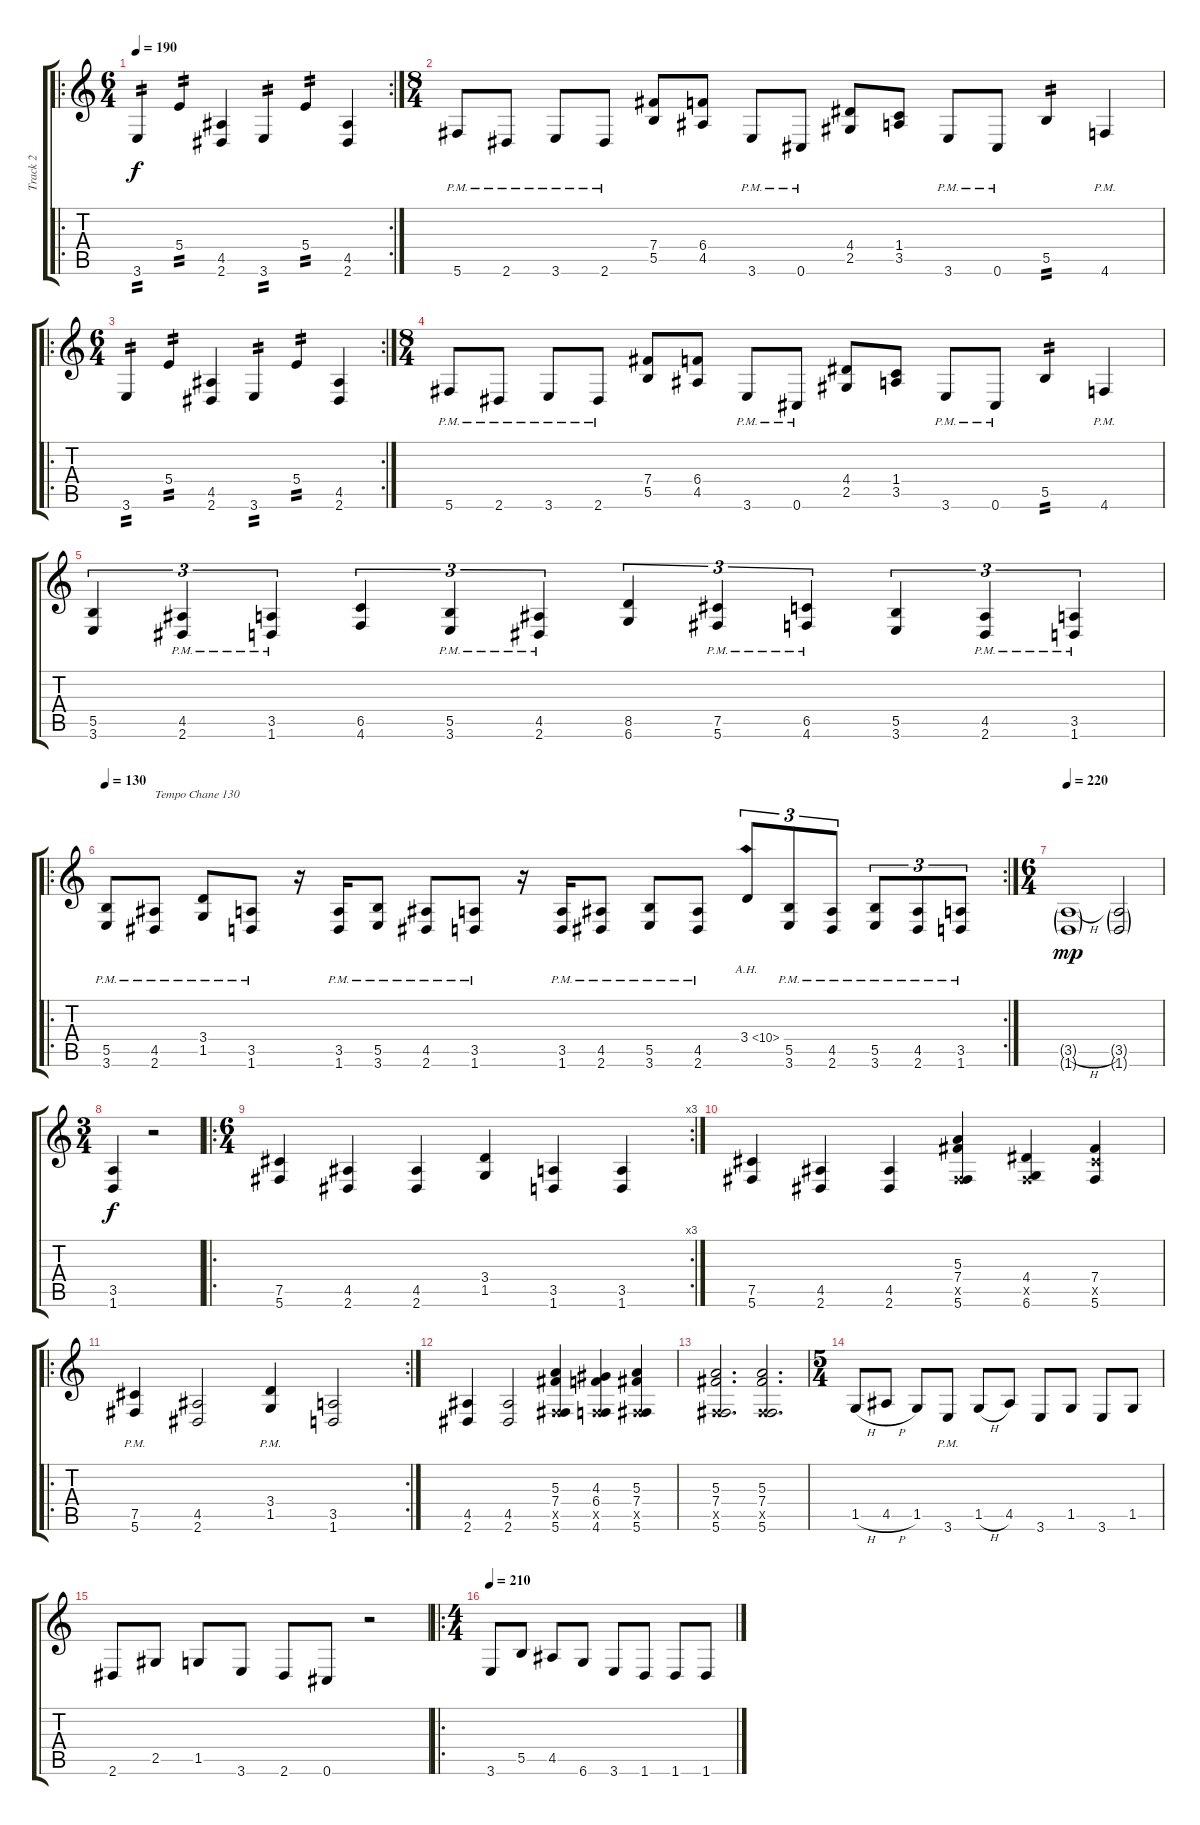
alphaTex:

\track ("Track 2" "Track 2") {instrument distortionguitar}
\staff {score tabs}
\tuning (Db4 Ab3 E3 B2 Gb2 Db2) {hide}
\ro
\rc 2
\ts (6 4)
\tempo 190
\clef g2
\ks c
3.6.4{tp 2 dy f} 5.4.4{tp 2} (4.5 2.6).4 3.6.4{tp 2} 5.4.4{tp 2} (4.5 2.6).4 |
\ts (8 4)
5.6{pm}.8 2.6{pm}.8 3.6{pm}.8 2.6{pm}.8 (7.4 5.5).8 (6.4 4.5).8 3.6{pm}.8 0.6{pm}.8 (4.4 2.5).8 (1.4 3.5).8 3.6{pm}.8 0.6{pm}.8 5.5.4{tp 2} 4.6{pm}.4 |
\ro
\rc 2
\ts (6 4)
3.6.4{tp 2} 5.4.4{tp 2} (4.5 2.6).4 3.6.4{tp 2} 5.4.4{tp 2} (4.5 2.6).4 |
\ts (8 4)
5.6{pm}.8 2.6{pm}.8 3.6{pm}.8 2.6{pm}.8 (7.4 5.5).8 (6.4 4.5).8 3.6{pm}.8 0.6{pm}.8 (4.4 2.5).8 (1.4 3.5).8 3.6{pm}.8 0.6{pm}.8 5.5.4{tp 2} 4.6{pm}.4 |
(5.5 3.6).4{tu (3 2)} (4.5{pm} 2.6{pm}).4{tu (3 2)} (3.5{pm} 1.6{pm}).4{tu (3 2)} (6.5 4.6).4{tu (3 2)} (5.5{pm} 3.6{pm}).4{tu (3 2)} (4.5{pm} 2.6{pm}).4{tu (3 2)} (8.5 6.6).4{tu (3 2)} (7.5{pm} 5.6{pm}).4{tu (3 2)} (6.5{pm} 4.6{pm}).4{tu (3 2)} (5.5 3.6).4{tu (3 2)} (4.5{pm} 2.6{pm}).4{tu (3 2)} (3.5{pm} 1.6{pm}).4{tu (3 2)} |
\ro
\rc 2
\tempo 130
(5.5{pm} 3.6{pm}).8 (4.5{pm} 2.6{pm}).8{txt "Tempo Chane 130"} (3.4{pm} 1.5{pm}).8 (3.5{pm} 1.6{pm}).8 r.16 (3.5{pm} 1.6{pm}).16 (5.5{pm} 3.6{pm}).8 (4.5{pm} 2.6{pm}).8 (3.5{pm} 1.6{pm}).8 r.16 (3.5{pm} 1.6{pm}).16 (4.5{pm} 2.6{pm}).8 (5.5{pm} 3.6{pm}).8 (4.5{pm} 2.6{pm}).8 3.4{ah 7}.8{tu (3 2)} (5.5{pm} 3.6{pm}).8{tu (3 2)} (4.5{pm} 2.6{pm}).8{tu (3 2)} (5.5{pm} 3.6{pm}).8{tu (3 2)} (4.5{pm} 2.6{pm}).8{tu (3 2)} (3.5{pm} 1.6{pm}).8{tu (3 2)} |
\ts (6 4)
\tempo 220
(3.5{h g} 1.6{g}).1{dy mp} (3.5{g} 1.6{g}).2 |
\ts (3 4)
(3.5 1.6).4{dy f} r.2 |
\ro
\rc 3
\ts (6 4)
(7.5 5.6).4 (4.5 2.6).4 (4.5 2.6).4 (3.4 1.5).4 (3.5 1.6).4 (3.5 1.6).4 |
(7.5 5.6).4 (4.5 2.6).4 (4.5 2.6).4 (5.3 7.4 0.5{x} 5.6).4 (4.4 0.5{x} 6.6).4 (7.4 7.5{x} 5.6).4 |
\ro
\rc 2
(7.5{pm} 5.6).4 (4.5 2.6).2 (3.4{pm} 1.5).4 (3.5 1.6).2 |
(4.5 2.6).4 (4.5 2.6).2 (5.3 7.4 0.5{x} 5.6).4 (4.3 6.4 0.5{x} 4.6).4 (5.3 7.4 0.5{x} 5.6).4 |
(5.3 7.4 0.5{x} 5.6).2{d} (5.3 7.4 0.5{x} 5.6).2{d} |
\ts (5 4)
1.5{h}.8 4.5{h}.8 1.5.8 3.6{pm}.8 1.5{h}.8 4.5.8 3.6.8 1.5.8 3.6.8 1.5.8 |
2.6.8 2.5.8 1.5.8 3.6.8 2.6.8 0.6.8 r.2 |
\ro
\ts (4 4)
\tempo 210
3.6.8 5.5.8 4.5.8 6.6.8 3.6.8 1.6.8 1.6.8 1.6.8
